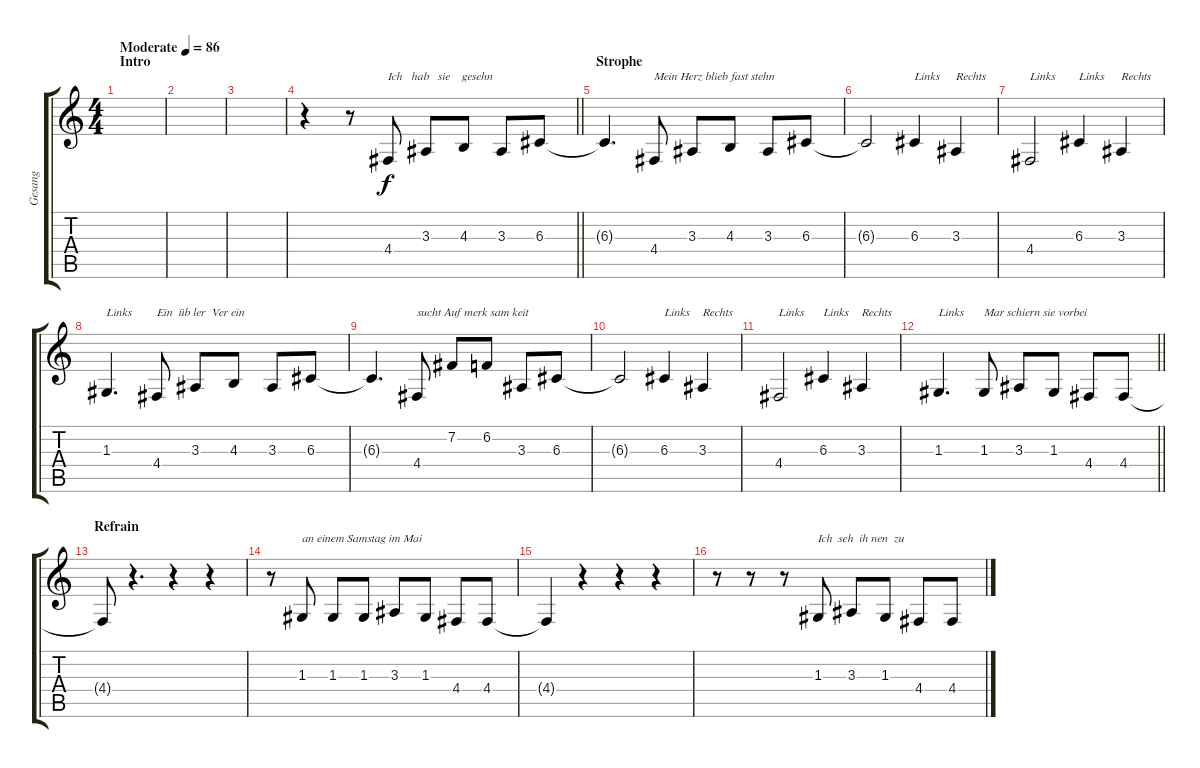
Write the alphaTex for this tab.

\track ("Gesang" "Gesang") {instrument lead6voice}
\staff {score tabs}
\tuning (E4 B3 G3 D3 A2 E2) {hide}
\ts (4 4)
\section ("" "Intro")
\tempo (86 "Moderate")
\clef g2
\ks c
|
|
|
\barLineRight lightlight
r.4 r.8 4.4.8{txt "Ich   hab   sie    gesehn"} 3.3.8 4.3.8 3.3.8 6.3.8 |
\section ("" "Strophe")
6.3{t}.4{d} 4.4.8{txt "Mein Herz blieb fast stehn"} 3.3.8 4.3.8 3.3.8 6.3.8 |
6.3{t}.2 6.3.4{txt "Links"} 3.3.4{txt "Rechts"} |
4.4.2{txt "Links"} 6.3.4{txt "Links"} 3.3.4{txt "Rechts"} |
1.3.4{d txt "Links"} 4.4.8{txt "Ein  üb ler  Ver ein"} 3.3.8 4.3.8 3.3.8 6.3.8 |
6.3{t}.4{d} 4.4.8{txt "sucht Auf merk sam keit"} 7.2.8 6.2.8 3.3.8 6.3.8 |
6.3{t}.2 6.3.4{txt "Links"} 3.3.4{txt "Rechts"} |
4.4.2{txt "Links"} 6.3.4{txt "Links"} 3.3.4{txt "Rechts"} |
\barLineRight lightlight
1.3.4{d txt "Links"} 1.3.8{txt "Mar schiern sie vorbei"} 3.3.8 1.3.8 4.4.8 4.4.8 |
\section ("" "Refrain")
4.4{t}.8 r.4{d} r.4 r.4 |
r.8 1.3.8{txt "an einem Samstag im Mai"} 1.3.8 1.3.8 3.3.8 1.3.8 4.4.8 4.4.8 |
4.4{t}.4 r.4 r.4 r.4 |
r.8 r.8 r.8 1.3.8{txt "Ich  seh  ih nen  zu"} 3.3.8 1.3.8 4.4.8 4.4.8
